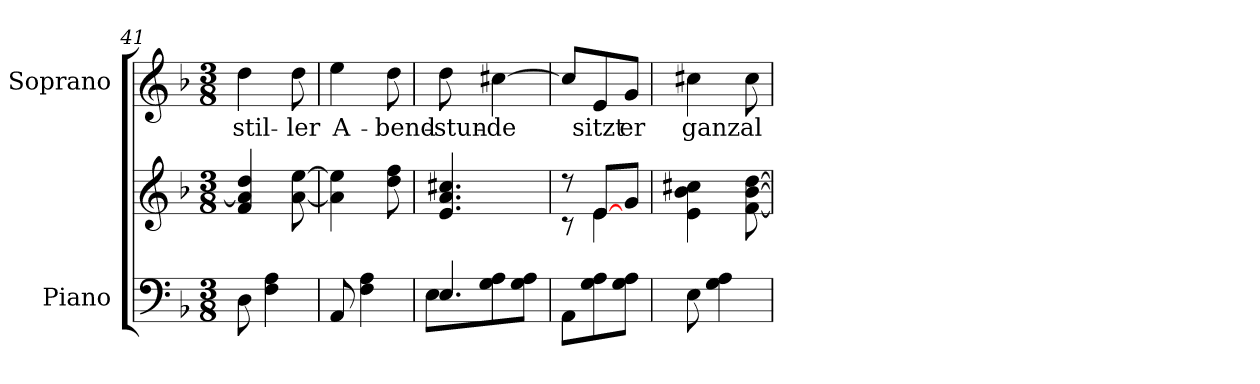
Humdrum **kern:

**kern	**kern	**kern	**text
*part2	*part2	*part1	*part1
*staff3	*staff2	*staff1	*staff1
*I"Piano	*	*I"Soprano	*
*I'Pno	*	*I'S.	*
*clefF4	*clefG2	*clefG2	*
*k[b-]	*k[b-]	*k[b-]	*
*F:	*F:	*F:	*
*M3/8	*M3/8	*M3/8	*
=41	=41	=41	=41
!	!	!	!LO:LY:b
8D\	4dd/ 4a/] 4f/	4dd\	stil-
4A\ 4F\	.	.	.
!	!	!	!LO:LY:b
.	[>8ee\ [<8a\	8dd\	-ler
=42	=42	=42	=42
!	!	!	!LO:LY:b
8AA/	4ee\] 4a\]	4ee\	A-
4A\ 4F\	.	.	.
!	!	!	!LO:LY:b
.	8ff\ 8dd\	8dd\	-bend-
=43	=43	=43	=43
*^	*	*	*
!	!	!	!	!LO:LY:b
4.E/	8E\L	4.cc#X/ 4.a/ 4.e/	8dd\	-stun-
!	!	!	!	!LO:LY:b
.	8A\ 8G\	.	[>4cc#X\	-de
.	8A\ 8G\J	.	.	.
*v	*v	*	*	*
=44	=44	=44	=44
*	*^	*	*
8AA\L	8r	8r	8cc#/L]	.
!	!	!	!	!LO:LY:b
8A\ 8G\	[<8e/L	4e\	8e/	sitzt
!	!	!	!	!LO:LY:b
8A\ 8G\J	8g/J	.	8g/J	er
*	*v	*v	*	*
!!LO:LB:g=z
=45	=45	=45	=45
!	!	!	!LO:LY:b
8E\	4cc#X\ 4b-\ 4e\	4cc#X\	ganz
4A\ 4G\	.	.	.
!	!	!	!LO:LY:b
.	[>8dd\ [>8b-\ [<8f\	8cc#\	al-
=	=	=	=
*-	*-	*-	*-
